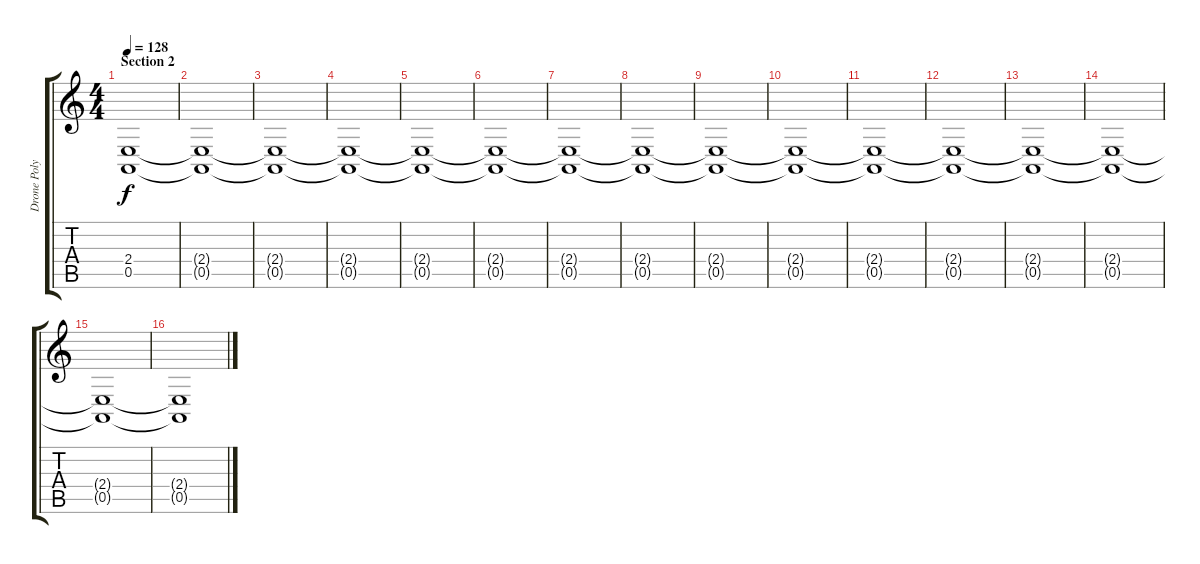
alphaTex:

\track ("Drone Polysynth 1" "Drone Poly") {instrument pad3polysynth}
\staff {score tabs}
\tuning (E4 B3 G3 D3 A2 E2) {hide}
\ts (4 4)
\section ("" "Section 2")
\tempo 128
\clef g2
\ks c
(2.4{t} 0.5{t}).1{dy f} |
(2.4{t} 0.5{t}).1 |
(2.4{t} 0.5{t}).1 |
(2.4{t} 0.5{t}).1 |
(2.4{t} 0.5{t}).1 |
(2.4{t} 0.5{t}).1 |
(2.4{t} 0.5{t}).1 |
(2.4{t} 0.5{t}).1 |
(2.4{t} 0.5{t}).1 |
(2.4{t} 0.5{t}).1 |
(2.4{t} 0.5{t}).1 |
(2.4{t} 0.5{t}).1 |
(2.4{t} 0.5{t}).1 |
(2.4{t} 0.5{t}).1 |
(2.4{t} 0.5{t}).1 |
(2.4{t} 0.5{t}).1
